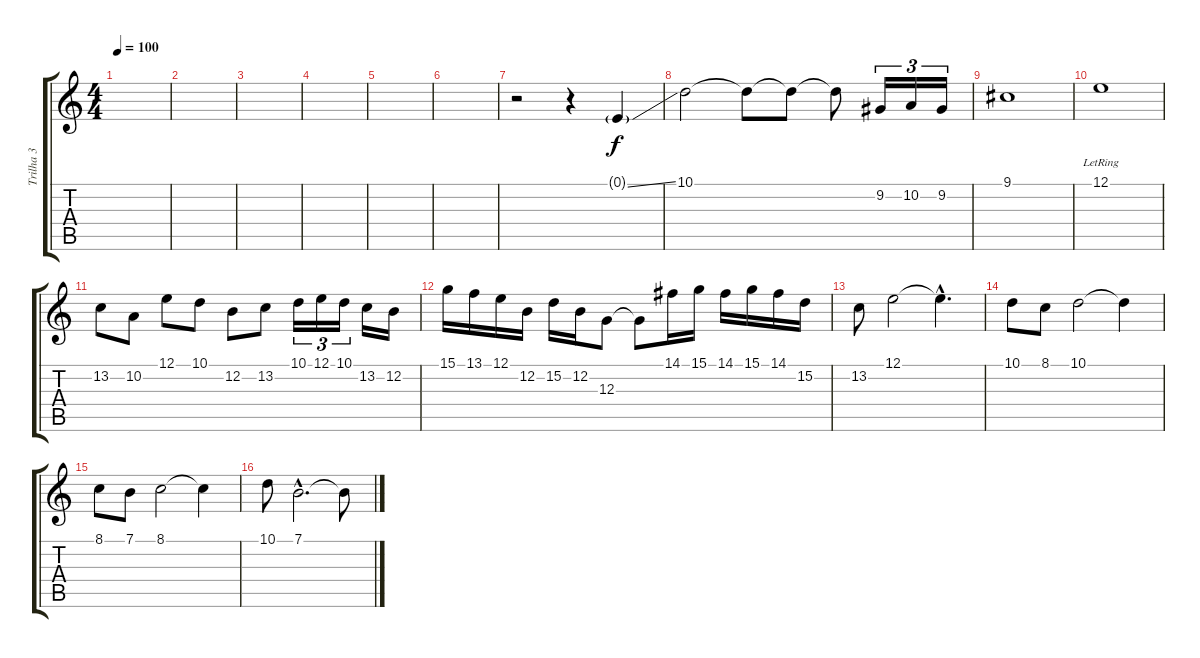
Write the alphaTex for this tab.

\track ("Trilha 3" "Trilha 3") {instrument violin}
\staff {score tabs}
\tuning (E4 B3 G3 D3 A2 E2) {hide}
\ts (4 4)
\tempo 100
\clef g2
\ks c
|
|
|
|
|
|
r.2 r.4 0.1{ss g}.4 |
10.1.2{dy f} 10.1{t}.8 10.1{t}.8 10.1{t}.8 9.2.16{tu (3 2)} 10.2.16{tu (3 2)} 9.2.16{tu (3 2)} |
9.1.1 |
12.1{lr}.1 |
13.2.8 10.2.8 12.1.8 10.1.8 12.2.8 13.2.8 10.1.16{tu (3 2)} 12.1.16{tu (3 2)} 10.1.16{tu (3 2)} 13.2.16 12.2.16 |
15.1.16 13.1.16 12.1.16 12.2.16 15.2.16 12.2.16 12.3.8 12.3{t}.8 14.1.16 15.1.16 14.1.16 15.1.16 14.1.16 15.2.16 |
13.2.8 12.1.2 12.1{hac t}.4{d} |
10.1.8 8.1.8 10.1.2 10.1{t}.4 |
8.1.8 7.1.8 8.1.2 8.1{t}.4 |
10.1.8 7.1{hac}.2{d} 7.1{t}.8
